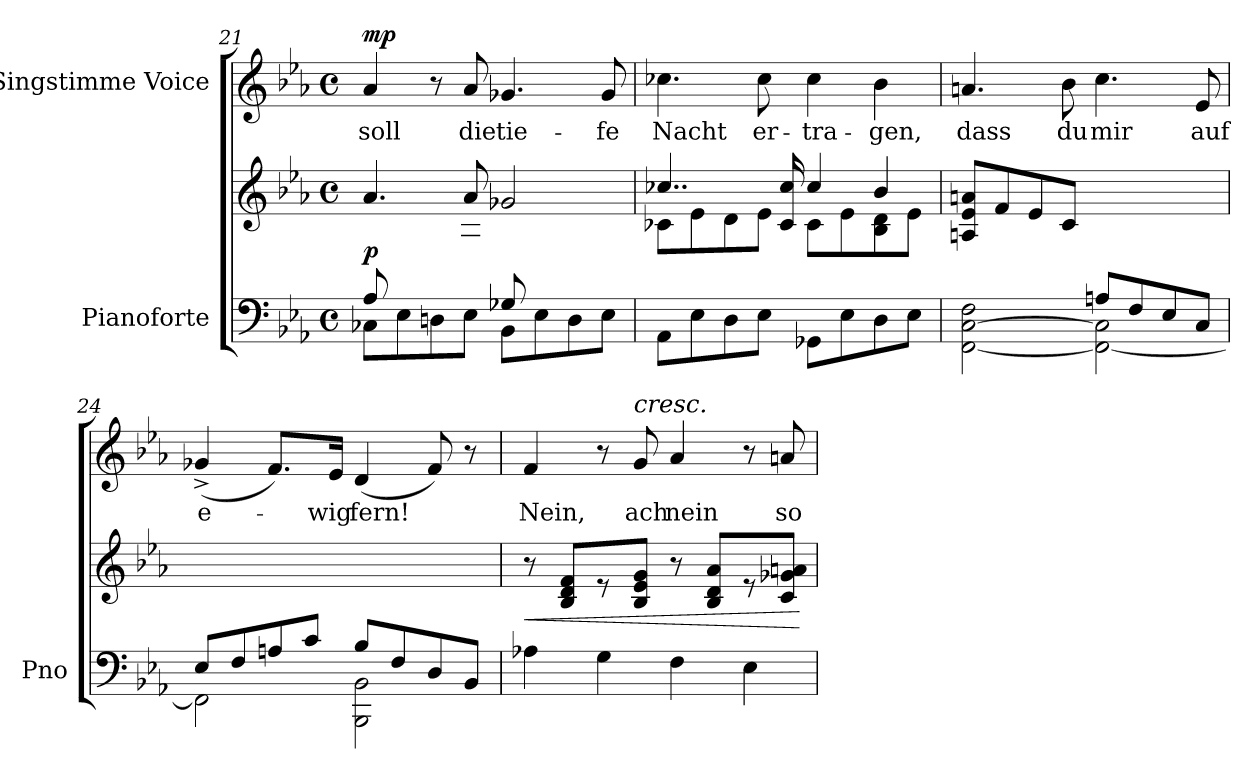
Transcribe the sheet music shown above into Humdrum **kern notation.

**kern	**kern	**dynam	**kern	**text	**dynam
*part2	*part2	*part2	*part1	*part1	*part1
*staff3	*staff2	*staff2/3	*staff1	*staff1	*staff1
*I"Pianoforte	*	*	*I"Singstimme Voice	*	*
*I'Pno	*	*	*	*	*
*clefF4	*clefG2	*	*clefG2	*	*
*k[b-e-a-]	*k[b-e-a-]	*	*k[b-e-a-]	*	*
*M4/4	*M4/4	*	*M4/4	*	*
*met(c)	*met(c)	*	*met(c)	*	*
=21	=21	=21	=21	=21	=21
*^	*^	*	*	*	*
!	!	!	!	!LO:DY:b	!	!LO:LY:b	!LO:DY:a
8A-/L	8C-X\L	4.a-/	8ryy	p	4a-/	soll	mp
4.ryy	8E-\	.	8e-\	.	.	.	.
.	8Dn\	.	8dn\	.	8r	.	.
!	!	!	!	!	!	!LO:LY:b	!
.	8E-\J	8a-/	8A-\ 8e-\J	.	8a-/	die	.
!	!	!	!	!	!	!LO:LY:b	!
8G-X/L	8BB-\L	2g-X/	8ryy	.	4.g-X/	tie-	.
4.ryy	8E-\	.	8e-\	.	.	.	.
.	8D\	.	8d\	.	.	.	.
!	!	!	!	!	!	!LO:LY:b	!
.	8E-\J	.	8e-\J	.	8g-/	-fe	.
=22	=22	=22	=22	=22	=22	=22	=22
!	!	!	!	!	!	!LO:LY:b	!
*v	*v	*	*	*	*	*	*
8AA-\L	4..cc-X/	8c-X\L	.	4.cc-X\	Nacht	.
8E-\	.	8e-\	.	.	.	.
8D\	.	8d\	.	.	.	.
!	!	!	!	!	!LO:LY:b	!
8E-\J	.	8e-\J	.	8cc-\	er-	.
.	16c-/ 16cc-/	.	.	.	.	.
!	!	!	!	!	!LO:LY:b	!
8GG-X\L	4cc-/	8c-\L	.	4cc-\	-tra-	.
8E-\	.	8e-\	.	.	.	.
!	!	!	!	!	!LO:LY:b	!
8D\	4b-/	8B-\ 8d\	.	4b-\	-gen,	.
8E-\J	.	8e-\J	.	.	.	.
=23	=23	=23	=23	=23	=23	=23
*^	*	*	*	*	*	*
!	!	!	!	!	!	!LO:LY:b	!
*	*	*v	*v	*	*	*	*
2ryy	[2FF\ [2C\ 2F\	8An/ 8e-/ 8an/L	.	4.an/	dass	.
.	.	8f/	.	.	.	.
.	.	8e-/	.	.	.	.
!	!	!	!	!	!LO:LY:b	!
.	.	8c/J	.	8b-\	du	.
!	!	!	!	!	!LO:LY:b	!
8An/L	2FF\_ 2C\]	2ryy	.	4.cc\	mir	.
8F/	.	.	.	.	.	.
8E-/	.	.	.	.	.	.
!	!	!	!	!	!LO:LY:b	!
8C/J	.	.	.	8e-/	auf	.
=24	=24	=24	=24	=24	=24	=24
!	!	!	!	!	!LO:LY:b	!
8E-/L	2FF\]	1ryy	.	(<4g-X^/	e-	.
8F/	.	.	.	.	.	.
8An/	.	.	.	8.f/L)	.	.
8c/J	.	.	.	.	.	.
!	!	!	!	!	!LO:LY:b	!
.	.	.	.	16e-/Jk	-wig	.
!	!	!	!	!	!LO:LY:b	!
8B-/L	2BBB-\ 2BB-\	.	.	(<4d/	fern!	.
8F/	.	.	.	.	.	.
8D/	.	.	.	8f/)	.	.
8BB-/J	.	.	.	8r	.	.
*v	*v	*	*	*	*	*
!!LO:LB:g=z
=25	=25	=25	=25	=25	=25
!	!	!LO:HP:b	!	!LO:LY:b	!
4A-X\	8r	<	4f/	Nein,	.
.	8B-/ 8d/ 8f/L	.	.	.	.
4G\	8r	.	8r	.	.
!	!	!	!LO:TX:a:i:t=cresc.	!	!
!	!	!	!	!LO:LY:b	!
.	8B-/ 8e-/ 8g/J	.	8g/	ach	.
!	!	!	!	!LO:LY:b	!
4F\	8r	.	4a-/	nein	.
.	8B-/ 8d/ 8a-/L	.	.	.	.
4E-\	8r	.	8r	.	.
!	!	!	!	!LO:LY:b	!
.	8c/ 8g-X/ 8an/J	.	8an/	so	.
.	.	[	.	.	.
=	=	=	=	=	=
*-	*-	*-	*-	*-	*-
